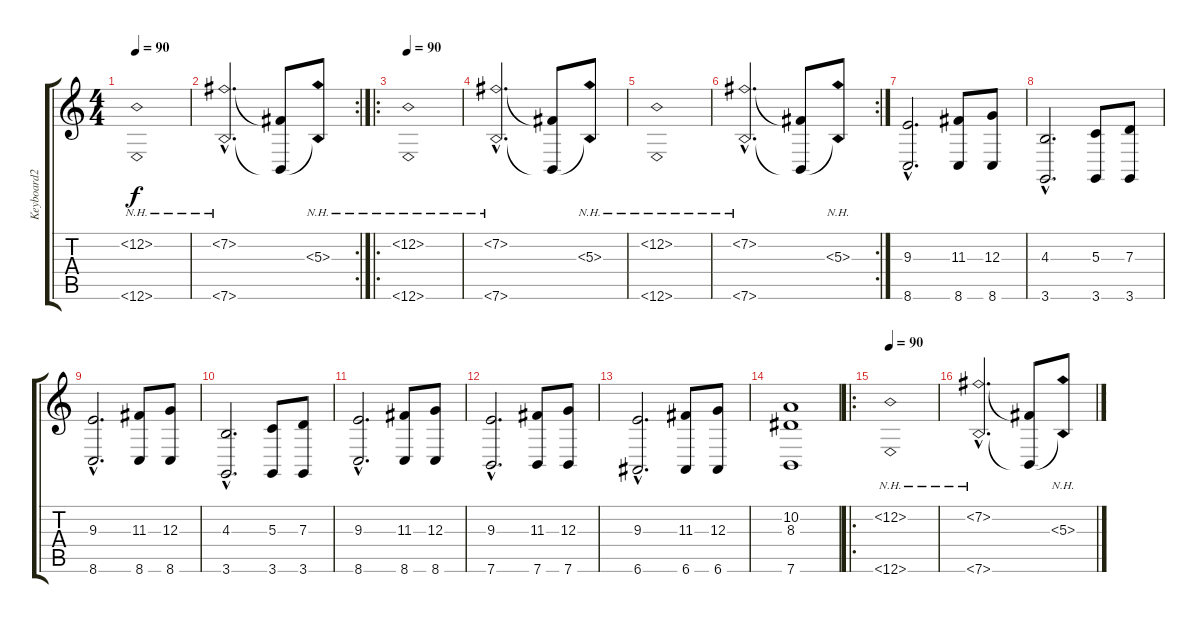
\track ("Keyboard2" "Keyboard2") {instrument stringensemble1}
\staff {score tabs}
\tuning (E4 B3 G3 D3 A2 E2) {hide}
\ts (4 4)
\tempo 90
\clef g2
\ks c
(12.2{nh} 0.6{nh}).1{dy f} |
\rc 2
(7.2{nh hac} 7.6{nh hac}).2{d} (7.2{t} 7.6{t}).8 (5.3{nh} 7.6{nh t}).8 |
\ro
\tempo 90
(12.2{nh} 0.6{nh}).1 |
(7.2{nh hac} 7.6{nh hac}).2{d} (7.2{t} 7.6{t}).8 (5.3{nh} 7.6{nh t}).8 |
(12.2{nh} 0.6{nh}).1 |
\rc 2
(7.2{nh hac} 7.6{nh hac}).2{d} (7.2{t} 7.6{t}).8 (5.3{nh} 7.6{nh t}).8 |
(9.3{hac} 8.6{hac}).2{d} (11.3 8.6).8 (12.3 8.6).8 |
(4.3{hac} 3.6).2{d} (5.3 3.6).8 (7.3 3.6).8 |
(9.3{hac} 8.6{hac}).2{d} (11.3 8.6).8 (12.3 8.6).8 |
(4.3{hac} 3.6).2{d} (5.3 3.6).8 (7.3 3.6).8 |
(9.3{hac} 8.6{hac}).2{d} (11.3 8.6).8 (12.3 8.6).8 |
(9.3{hac} 7.6{hac}).2{d} (11.3 7.6).8 (12.3 7.6).8 |
(9.3{hac} 6.6{hac}).2{d} (11.3 6.6).8 (12.3 6.6).8 |
(10.2 8.3 7.6).1 |
\ro
\tempo 90
(12.2{nh} 0.6{nh}).1{instrument stringensemble1} |
(7.2{nh hac} 7.6{nh hac}).2{d} (7.2{t} 7.6{t}).8 (5.3{nh} 7.6{nh t}).8
